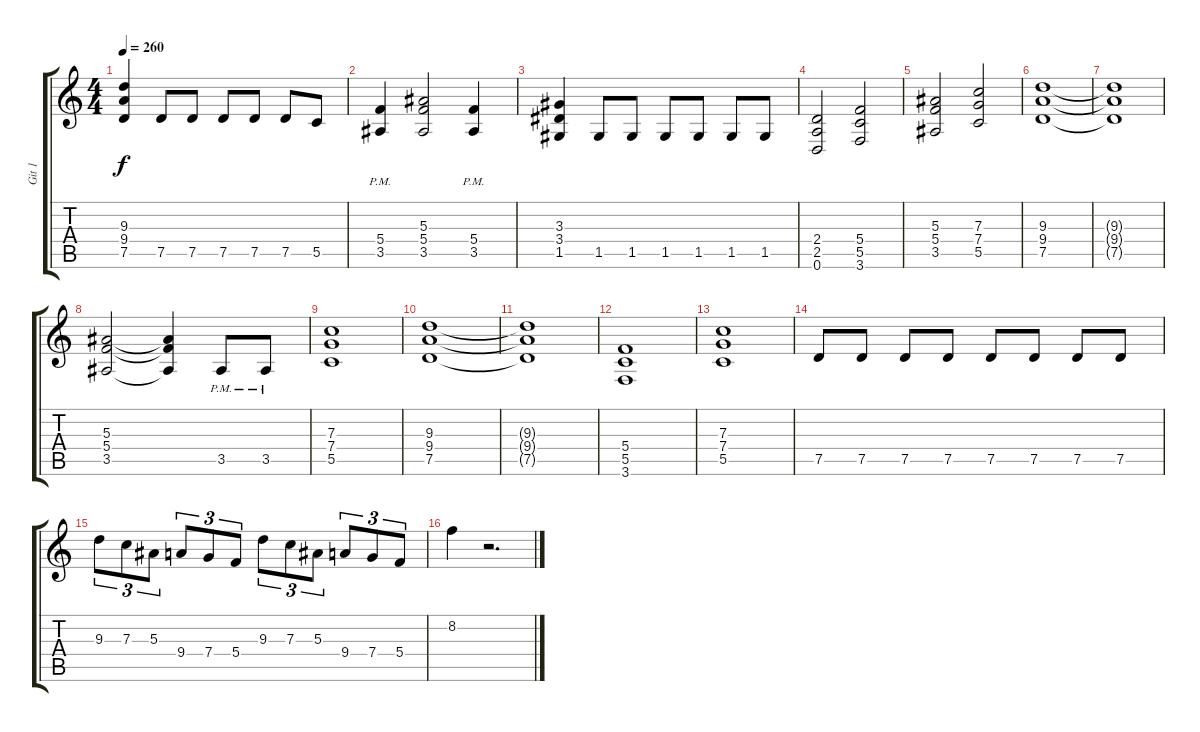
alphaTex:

\track ("Git 1" "Git 1") {instrument distortionguitar}
\staff {score tabs}
\tuning (D4 A3 F3 C3 G2 D2) {hide}
\ts (4 4)
\tempo 260
\clef g2
\ks c
(9.3 9.4 7.5).4{dy f} 7.5.8 7.5.8 7.5.8 7.5.8 7.5.8 5.5.8 |
(5.4{pm} 3.5{pm}).4 (5.3 5.4 3.5).2 (5.4{pm} 3.5{pm}).4 |
(3.3 3.4 1.5).4 1.5.8 1.5.8 1.5.8 1.5.8 1.5.8 1.5.8 |
(2.4 2.5 0.6).2 (5.4 5.5 3.6).2 |
(5.3 5.4 3.5).2 (7.3 7.4 5.5).2 |
(9.3 9.4 7.5).1 |
(9.3{t} 9.4{t} 7.5{t}).1 |
(5.3 5.4 3.5).2 (5.3{t} 5.4{t} 3.5{t}).4 3.5{pm}.8 3.5{pm}.8 |
(7.3 7.4 5.5).1 |
(9.3 9.4 7.5).1 |
(9.3{t} 9.4{t} 7.5{t}).1 |
(5.4 5.5 3.6).1 |
(7.3 7.4 5.5).1 |
7.5.8 7.5.8 7.5.8 7.5.8 7.5.8 7.5.8 7.5.8 7.5.8 |
9.3.8{tu (3 2)} 7.3.8{tu (3 2)} 5.3.8{tu (3 2)} 9.4.8{tu (3 2)} 7.4.8{tu (3 2)} 5.4.8{tu (3 2)} 9.3.8{tu (3 2)} 7.3.8{tu (3 2)} 5.3.8{tu (3 2)} 9.4.8{tu (3 2)} 7.4.8{tu (3 2)} 5.4.8{tu (3 2)} |
8.2.4 r.2{d}
